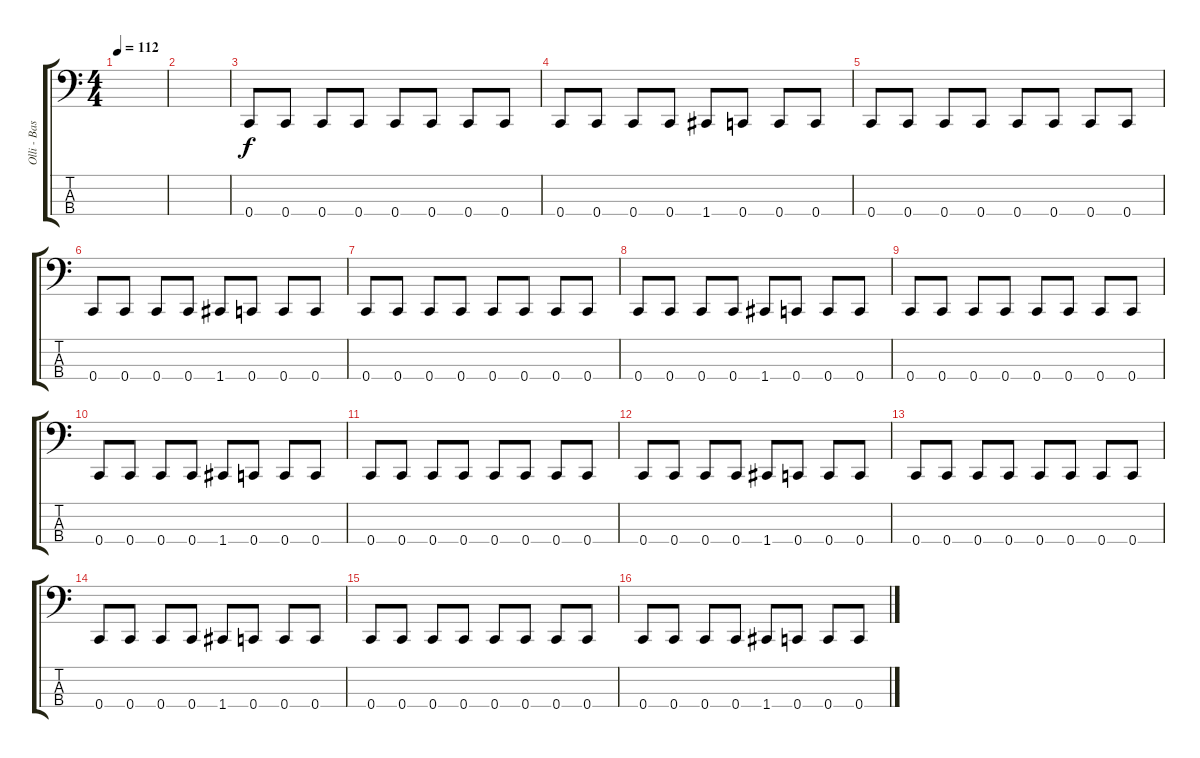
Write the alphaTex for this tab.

\track ("Olli - Bass" "Olli - Bas") {instrument electricbassfinger}
\staff {score tabs}
\tuning (F2 C2 G1 C1) {hide}
\ts (4 4)
\tempo 112
\clef f4
\ks c
|
|
0.4.8{volume 13 instrument lead2sawtooth} 0.4.8 0.4.8 0.4.8 0.4.8 0.4.8 0.4.8 0.4.8 |
0.4.8 0.4.8 0.4.8 0.4.8 1.4.8 0.4.8 0.4.8 0.4.8 |
0.4.8{volume 13 instrument lead2sawtooth} 0.4.8 0.4.8 0.4.8 0.4.8 0.4.8 0.4.8 0.4.8 |
0.4.8 0.4.8 0.4.8 0.4.8 1.4.8 0.4.8 0.4.8 0.4.8 |
0.4.8{volume 13 instrument lead2sawtooth} 0.4.8 0.4.8 0.4.8 0.4.8 0.4.8 0.4.8 0.4.8 |
0.4.8 0.4.8 0.4.8 0.4.8 1.4.8 0.4.8 0.4.8 0.4.8 |
0.4.8{volume 13 instrument lead2sawtooth} 0.4.8 0.4.8 0.4.8 0.4.8 0.4.8 0.4.8 0.4.8 |
0.4.8 0.4.8 0.4.8 0.4.8 1.4.8 0.4.8 0.4.8 0.4.8 |
0.4.8{volume 13 instrument lead2sawtooth} 0.4.8 0.4.8 0.4.8 0.4.8 0.4.8 0.4.8 0.4.8 |
0.4.8 0.4.8 0.4.8 0.4.8 1.4.8 0.4.8 0.4.8 0.4.8 |
0.4.8{volume 13 instrument lead2sawtooth} 0.4.8 0.4.8 0.4.8 0.4.8 0.4.8 0.4.8 0.4.8 |
0.4.8 0.4.8 0.4.8 0.4.8 1.4.8 0.4.8 0.4.8 0.4.8 |
0.4.8{volume 13 instrument lead2sawtooth} 0.4.8 0.4.8 0.4.8 0.4.8 0.4.8 0.4.8 0.4.8 |
0.4.8 0.4.8 0.4.8 0.4.8 1.4.8 0.4.8 0.4.8 0.4.8
